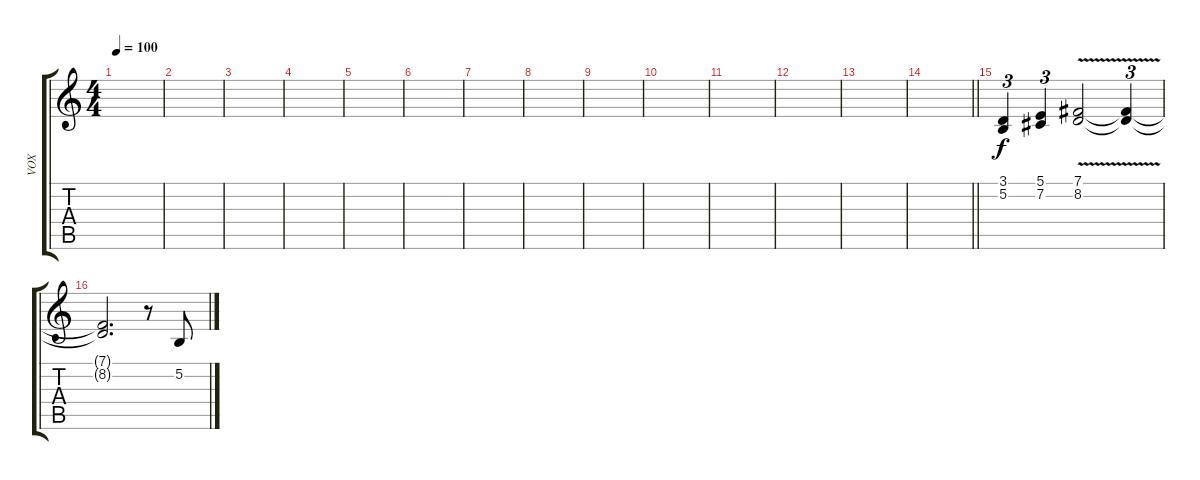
\track ("VOX" "VOX") {instrument violin}
\staff {score tabs}
\tuning (B3 Gb3 D3 A2 E2 B1) {hide}
\ts (4 4)
\tempo 100
\clef g2
\ks c
|
|
|
|
|
|
|
|
|
|
|
|
|
\barLineRight lightlight
|
(3.1 5.2).4{tu (3 2)} (5.1 7.2).4{tu (3 2)} (7.1{v} 8.2{v}).2 (7.1{t} 8.2{t}).4{tu (3 2)} |
(7.1{t} 8.2{t}).2{d} r.8 5.2.8
